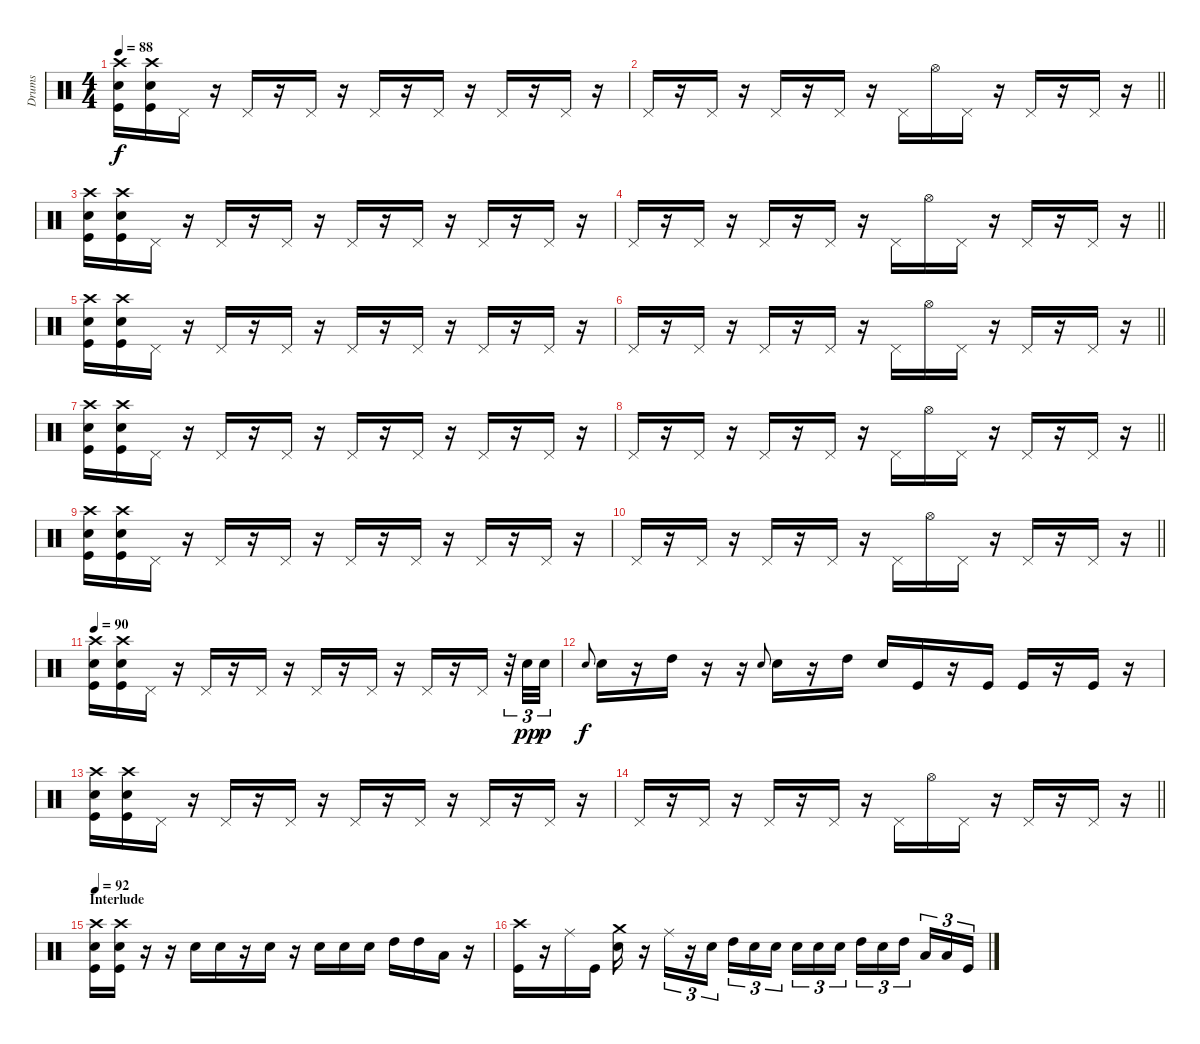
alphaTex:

\track ("Drums" "Drums") {instrument percussion}
\staff {score}
\articulation defaults
\ts (4 4)
\tempo 88
\clef neutral
\ks c
("Crash high (hit)" "Snare (hit) 2" "Kick (hit)").16{dy f} ("Crash high (hit)" "Snare (hit) 2" "Kick (hit)").16 "Pedal Hi-Hat (hit)".16 r.16 "Pedal Hi-Hat (hit)".16 r.16 "Pedal Hi-Hat (hit)".16 r.16 "Pedal Hi-Hat (hit)".16 r.16 "Pedal Hi-Hat (hit)".16 r.16 "Pedal Hi-Hat (hit)".16 r.16 "Pedal Hi-Hat (hit)".16 r.16 |
\barLineRight lightlight "Pedal Hi-Hat (hit)".16
r.16 "Pedal Hi-Hat (hit)".16 r.16 "Pedal Hi-Hat (hit)".16 r.16 "Pedal Hi-Hat (hit)".16 r.16 "Pedal Hi-Hat (hit)".16 "Hi-Hat (open)".16 "Pedal Hi-Hat (hit)".16 r.16 "Pedal Hi-Hat (hit)".16 r.16 "Pedal Hi-Hat (hit)".16 r.16 |
("Crash high (hit)" "Snare (hit) 2" "Kick (hit)").16 ("Crash high (hit)" "Snare (hit) 2" "Kick (hit)").16 "Pedal Hi-Hat (hit)".16 r.16 "Pedal Hi-Hat (hit)".16 r.16 "Pedal Hi-Hat (hit)".16 r.16 "Pedal Hi-Hat (hit)".16 r.16 "Pedal Hi-Hat (hit)".16 r.16 "Pedal Hi-Hat (hit)".16 r.16 "Pedal Hi-Hat (hit)".16 r.16 |
\barLineRight lightlight "Pedal Hi-Hat (hit)".16
r.16 "Pedal Hi-Hat (hit)".16 r.16 "Pedal Hi-Hat (hit)".16 r.16 "Pedal Hi-Hat (hit)".16 r.16 "Pedal Hi-Hat (hit)".16 "Hi-Hat (open)".16 "Pedal Hi-Hat (hit)".16 r.16 "Pedal Hi-Hat (hit)".16 r.16 "Pedal Hi-Hat (hit)".16 r.16 |
("Crash high (hit)" "Snare (hit) 2" "Kick (hit)").16 ("Crash high (hit)" "Snare (hit) 2" "Kick (hit)").16 "Pedal Hi-Hat (hit)".16 r.16 "Pedal Hi-Hat (hit)".16 r.16 "Pedal Hi-Hat (hit)".16 r.16 "Pedal Hi-Hat (hit)".16 r.16 "Pedal Hi-Hat (hit)".16 r.16 "Pedal Hi-Hat (hit)".16 r.16 "Pedal Hi-Hat (hit)".16 r.16 |
\barLineRight lightlight "Pedal Hi-Hat (hit)".16
r.16 "Pedal Hi-Hat (hit)".16 r.16 "Pedal Hi-Hat (hit)".16 r.16 "Pedal Hi-Hat (hit)".16 r.16 "Pedal Hi-Hat (hit)".16 "Hi-Hat (open)".16 "Pedal Hi-Hat (hit)".16 r.16 "Pedal Hi-Hat (hit)".16 r.16 "Pedal Hi-Hat (hit)".16 r.16 |
("Crash high (hit)" "Snare (hit) 2" "Kick (hit)").16 ("Crash high (hit)" "Snare (hit) 2" "Kick (hit)").16 "Pedal Hi-Hat (hit)".16 r.16 "Pedal Hi-Hat (hit)".16 r.16 "Pedal Hi-Hat (hit)".16 r.16 "Pedal Hi-Hat (hit)".16 r.16 "Pedal Hi-Hat (hit)".16 r.16 "Pedal Hi-Hat (hit)".16 r.16 "Pedal Hi-Hat (hit)".16 r.16 |
\barLineRight lightlight "Pedal Hi-Hat (hit)".16
r.16 "Pedal Hi-Hat (hit)".16 r.16 "Pedal Hi-Hat (hit)".16 r.16 "Pedal Hi-Hat (hit)".16 r.16 "Pedal Hi-Hat (hit)".16 "Hi-Hat (open)".16 "Pedal Hi-Hat (hit)".16 r.16 "Pedal Hi-Hat (hit)".16 r.16 "Pedal Hi-Hat (hit)".16 r.16 |
("Crash high (hit)" "Snare (hit) 2" "Kick (hit)").16 ("Crash high (hit)" "Snare (hit) 2" "Kick (hit)").16 "Pedal Hi-Hat (hit)".16 r.16 "Pedal Hi-Hat (hit)".16 r.16 "Pedal Hi-Hat (hit)".16 r.16 "Pedal Hi-Hat (hit)".16 r.16 "Pedal Hi-Hat (hit)".16 r.16 "Pedal Hi-Hat (hit)".16 r.16 "Pedal Hi-Hat (hit)".16 r.16 |
\barLineRight lightlight "Pedal Hi-Hat (hit)".16
r.16 "Pedal Hi-Hat (hit)".16 r.16 "Pedal Hi-Hat (hit)".16 r.16 "Pedal Hi-Hat (hit)".16 r.16 "Pedal Hi-Hat (hit)".16 "Hi-Hat (open)".16 "Pedal Hi-Hat (hit)".16 r.16 "Pedal Hi-Hat (hit)".16 r.16 "Pedal Hi-Hat (hit)".16 r.16 |
\tempo 90
("Crash high (hit)" "Snare (hit) 2" "Kick (hit)").16 ("Crash high (hit)" "Snare (hit) 2" "Kick (hit)").16 "Pedal Hi-Hat (hit)".16 r.16 "Pedal Hi-Hat (hit)".16 r.16 "Pedal Hi-Hat (hit)".16 r.16 "Pedal Hi-Hat (hit)".16 r.16 "Pedal Hi-Hat (hit)".16 r.16 "Pedal Hi-Hat (hit)".16 r.16 "Pedal Hi-Hat (hit)".16 r.32{tu (3 2)} "Snare (hit) 2".32{tu (3 2) dy pp} "Snare (hit) 2".32{tu (3 2) dy p} |
"Snare (hit) 2".8{gr onbeat dy f} "Snare (hit) 2".16 r.16 "High Tom (hit)".16 r.16 r.16 "Snare (hit) 2".8{gr onbeat} "Snare (hit) 2".16 r.16 "High Tom (hit)".16 "Snare (hit) 2".16 "Kick (hit)".16 r.16 "Kick (hit)".16 "Kick (hit)".16 r.16 "Kick (hit)".16 r.16 |
("Crash high (hit)" "Snare (hit) 2" "Kick (hit)").16 ("Crash high (hit)" "Snare (hit) 2" "Kick (hit)").16 "Pedal Hi-Hat (hit)".16 r.16 "Pedal Hi-Hat (hit)".16 r.16 "Pedal Hi-Hat (hit)".16 r.16 "Pedal Hi-Hat (hit)".16 r.16 "Pedal Hi-Hat (hit)".16 r.16 "Pedal Hi-Hat (hit)".16 r.16 "Pedal Hi-Hat (hit)".16 r.16 |
\barLineRight lightlight "Pedal Hi-Hat (hit)".16
r.16 "Pedal Hi-Hat (hit)".16 r.16 "Pedal Hi-Hat (hit)".16 r.16 "Pedal Hi-Hat (hit)".16 r.16 "Pedal Hi-Hat (hit)".16 "Hi-Hat (open)".16 "Pedal Hi-Hat (hit)".16 r.16 "Pedal Hi-Hat (hit)".16 r.16 "Pedal Hi-Hat (hit)".16 r.16 |
\section ("" "Interlude")
\tempo 92
("Crash high (hit)" "Snare (hit) 2" "Kick (hit)").16 ("Crash high (hit)" "Snare (hit) 2" "Kick (hit)").16 r.16 r.16 "Snare (hit) 2".16 "Snare (hit) 2".16 r.16 "Snare (hit) 2".16 r.16 "Snare (hit) 2".16 "Snare (hit) 2".16 "Snare (hit) 2".16 "High Tom (hit)".16 "High Tom (hit)".16 "Low Tom (hit)".16 r.16 |
("Crash high (hit)" "Kick (hit)").16 r.16 "Ride (middle)".16 "Kick (hit)".16 ("Crash medium (hit)" "Snare (hit) 2").16 r.16 "Ride (middle)".16{tu (3 2)} r.16{tu (3 2)} "Snare (hit) 2".16{tu (3 2)} "High Tom (hit)".16{tu (3 2)} "Snare (hit) 2".16{tu (3 2)} "Snare (hit) 2".16{tu (3 2) beam splitsecondary} "Snare (hit) 2".16{tu (3 2)} "Snare (hit) 2".16{tu (3 2)} "Snare (hit) 2".16{tu (3 2)} "High Tom (hit)".16{tu (3 2)} "Snare (hit) 2".16{tu (3 2)} "High Tom (hit)".16{tu (3 2) beam splitsecondary} "Low Tom (hit)".16{tu (3 2)} "Low Tom (hit)".16{tu (3 2)} "Kick (hit)".16{tu (3 2)}
